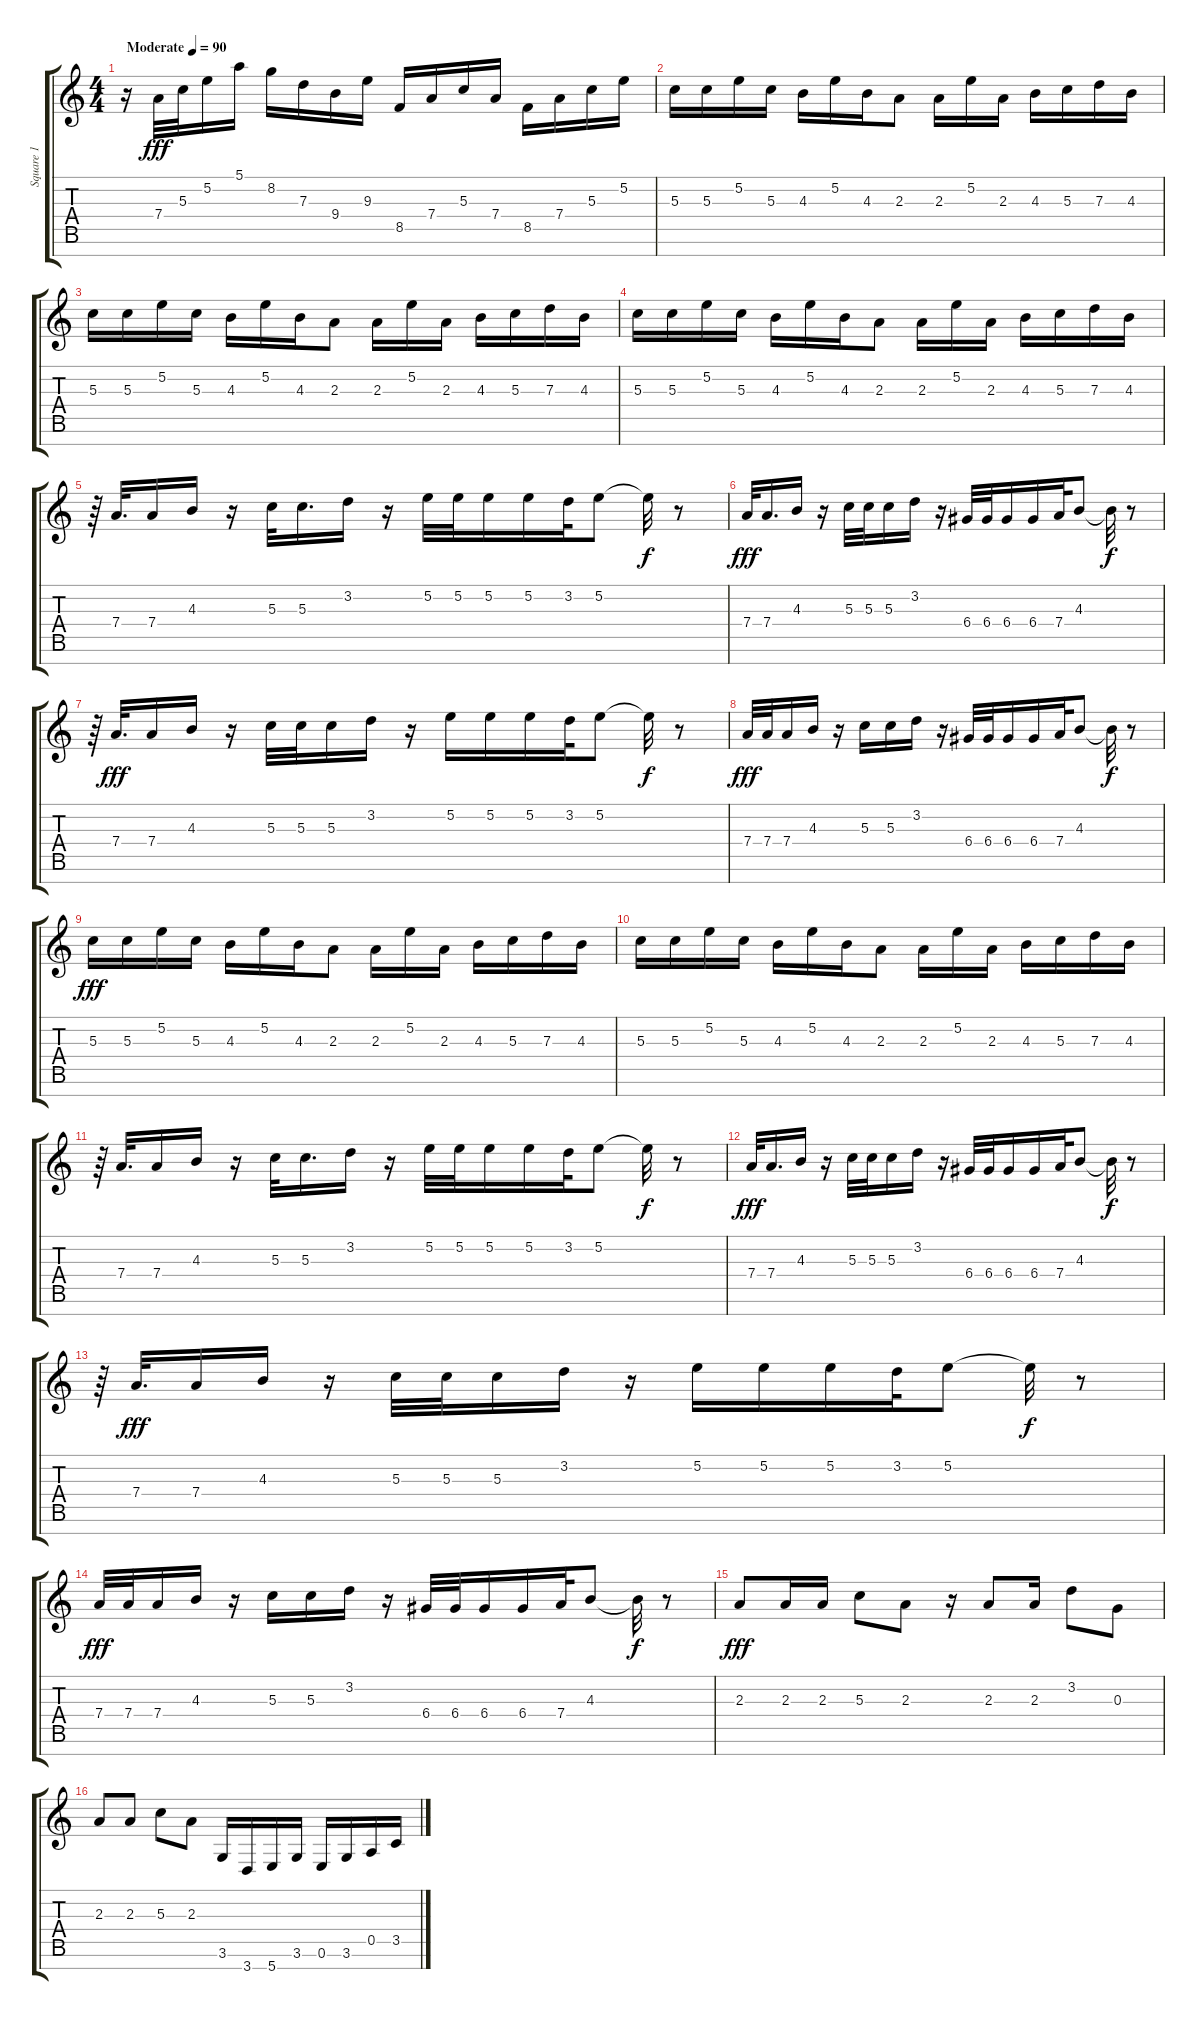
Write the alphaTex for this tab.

\track ("Square 1" "Square 1") {instrument electricguitarjazz}
\staff {score tabs}
\tuning (E4 B3 G3 D3 A2 E2 B1) {hide}
\ts (4 4)
\tempo (90 "Moderate")
\clef g2
\ks c
r.16{dy fff instrument electricguitarjazz} 7.4.32 5.3.32 5.2.16 5.1.16 8.2.16 7.3.16 9.4.16 9.3.16 8.5.16 7.4.16 5.3.16 7.4.16 8.5.16 7.4.16 5.3.16 5.2.16 |
5.3.16 5.3.16 5.2.16 5.3.16 4.3.16 5.2.16 4.3.16 2.3.8 2.3.16 5.2.16 2.3.16 4.3.16 5.3.16 7.3.16 4.3.16 |
5.3.16 5.3.16 5.2.16 5.3.16 4.3.16 5.2.16 4.3.16 2.3.8 2.3.16 5.2.16 2.3.16 4.3.16 5.3.16 7.3.16 4.3.16 |
5.3.16 5.3.16 5.2.16 5.3.16 4.3.16 5.2.16 4.3.16 2.3.8 2.3.16 5.2.16 2.3.16 4.3.16 5.3.16 7.3.16 4.3.16 |
r.64 7.4.32{d} 7.4.16 4.3.16 r.16 5.3.32 5.3.16{d} 3.2.16 r.16 5.2.32 5.2.32 5.2.16 5.2.16 3.2.32 5.2.8 5.2{t}.32{dy f} r.8 |
7.4.32{dy fff} 7.4.16{d} 4.3.16 r.16 5.3.32 5.3.32 5.3.16 3.2.16 r.16 6.4.32 6.4.32 6.4.16 6.4.16 7.4.32 4.3.8 4.3{t}.32{dy f} r.8 |
r.64 7.4.32{d dy fff} 7.4.16 4.3.16 r.16 5.3.32 5.3.32 5.3.16 3.2.16 r.16 5.2.16 5.2.16 5.2.16 3.2.32 5.2.8 5.2{t}.32{dy f} r.8 |
7.4.32{dy fff} 7.4.32 7.4.16 4.3.16 r.16 5.3.16 5.3.16 3.2.16 r.16 6.4.32 6.4.32 6.4.16 6.4.16 7.4.32 4.3.8 4.3{t}.32{dy f} r.8 |
5.3.16{dy fff} 5.3.16 5.2.16 5.3.16 4.3.16 5.2.16 4.3.16 2.3.8 2.3.16 5.2.16 2.3.16 4.3.16 5.3.16 7.3.16 4.3.16 |
5.3.16 5.3.16 5.2.16 5.3.16 4.3.16 5.2.16 4.3.16 2.3.8 2.3.16 5.2.16 2.3.16 4.3.16 5.3.16 7.3.16 4.3.16 |
r.64 7.4.32{d} 7.4.16 4.3.16 r.16 5.3.32 5.3.16{d} 3.2.16 r.16 5.2.32 5.2.32 5.2.16 5.2.16 3.2.32 5.2.8 5.2{t}.32{dy f} r.8 |
7.4.32{dy fff} 7.4.16{d} 4.3.16 r.16 5.3.32 5.3.32 5.3.16 3.2.16 r.16 6.4.32 6.4.32 6.4.16 6.4.16 7.4.32 4.3.8 4.3{t}.32{dy f} r.8 |
r.64 7.4.32{d dy fff} 7.4.16 4.3.16 r.16 5.3.32 5.3.32 5.3.16 3.2.16 r.16 5.2.16 5.2.16 5.2.16 3.2.32 5.2.8 5.2{t}.32{dy f} r.8 |
7.4.32{dy fff} 7.4.32 7.4.16 4.3.16 r.16 5.3.16 5.3.16 3.2.16 r.16 6.4.32 6.4.32 6.4.16 6.4.16 7.4.32 4.3.8 4.3{t}.32{dy f} r.8 |
2.3.8{dy fff} 2.3.16 2.3.16 5.3.8 2.3.8 r.16 2.3.8 2.3.16 3.2.8 0.3.8 |
2.3.8 2.3.8 5.3.8 2.3.8 3.6.16 3.7.16 5.7.16 3.6.16 0.6.16 3.6.16 0.5.16 3.5.16
